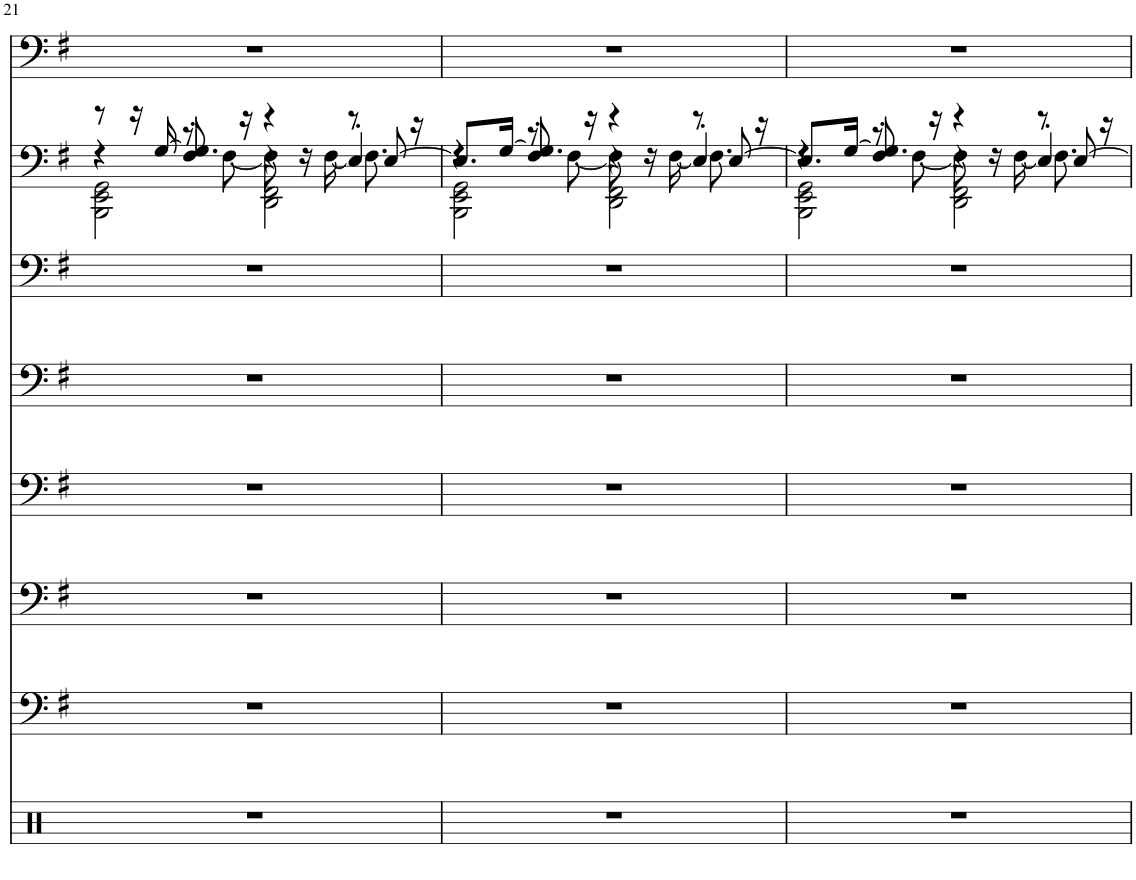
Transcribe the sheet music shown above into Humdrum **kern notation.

**kern	**kern	**kern	**kern	**kern	**kern	**kern	**kern
*part8	*part7	*part6	*part5	*part4	*part3	*part2	*part1
*staff8	*staff7	*staff6	*staff5	*staff4	*staff3	*staff2	*staff1
*I"Percussion	*I"E.Piano	*I"Ocarina	*I"Gtr.Harmonics	*I"Ocarina	*I"Gtr.Harmonics	*I"Acoustic Bass	*I"Slap Bass 1
*	*I'E.Pno	*I'Oc	*	*I'Oc	*	*I'Ac b	*
!!LO:PB:g=z
*clefX	*clefF4	*clefF4	*clefF4	*clefF4	*clefF4	*clefF4	*clefF4
*k[]	*k[f#]	*k[f#]	*k[f#]	*k[f#]	*k[f#]	*k[f#]	*k[f#]
*M4/4	*M4/4	*M4/4	*M4/4	*M4/4	*M4/4	*M4/4	*M4/4
=21	=21	=21	=21	=21	=21	=21	=21
*	*	*	*	*	*	*^	*
*	*	*	*	*	*	*	*^	*
*	*	*	*	*	*	*	*	*^	*
1r	1r	1r	1r	1r	1r	8r	4r	4r	2BBB\ 2EE\ 2GG\	1r
.	.	.	.	.	.	16r	.	.	.	.
.	.	.	.	.	.	[16G/	.	.	.	.
.	.	.	.	.	.	8.G/]	8r	4F#'/	.	.
.	.	.	.	.	.	.	[8F#\	.	.	.
.	.	.	.	.	.	16r	.	.	.	.
.	.	.	.	.	.	4r	8F#\]	4r	2DD\ 2FF#\	.
.	.	.	.	.	.	.	16r	.	.	.
.	.	.	.	.	.	.	[16F#\	.	.	.
.	.	.	.	.	.	8r	8.F#\]	4E'/	.	.
.	.	.	.	.	.	[8E/	.	.	.	.
.	.	.	.	.	.	.	16r	.	.	.
=22	=22	=22	=22	=22	=22	=22	=22	=22	=22	=22
1r	1r	1r	1r	1r	1r	8.E/L]	4r	4r	2BBB\ 2EE\ 2GG\	1r
.	.	.	.	.	.	[16G/Jk	.	.	.	.
.	.	.	.	.	.	8.G/]	8r	4F#'/	.	.
.	.	.	.	.	.	.	[8F#\	.	.	.
.	.	.	.	.	.	16r	.	.	.	.
.	.	.	.	.	.	4r	8F#\]	4r	2DD\ 2FF#\	.
.	.	.	.	.	.	.	16r	.	.	.
.	.	.	.	.	.	.	[16F#\	.	.	.
.	.	.	.	.	.	8r	8.F#\]	4E'/	.	.
.	.	.	.	.	.	[8E/	.	.	.	.
.	.	.	.	.	.	.	16r	.	.	.
=23	=23	=23	=23	=23	=23	=23	=23	=23	=23	=23
1r	1r	1r	1r	1r	1r	8.E/L]	4r	4r	2BBB\ 2EE\ 2GG\	1r
.	.	.	.	.	.	[16G/Jk	.	.	.	.
.	.	.	.	.	.	8.G/]	8r	4F#'/	.	.
.	.	.	.	.	.	.	[8F#\	.	.	.
.	.	.	.	.	.	16r	.	.	.	.
.	.	.	.	.	.	4r	8F#\]	4r	2DD\ 2FF#\	.
.	.	.	.	.	.	.	16r	.	.	.
.	.	.	.	.	.	.	[16F#\	.	.	.
.	.	.	.	.	.	8r	8.F#\]	4E'/	.	.
.	.	.	.	.	.	[8E/	.	.	.	.
.	.	.	.	.	.	.	16r	.	.	.
*	*	*	*	*	*	*v	*v	*v	*v	*
=	=	=	=	=	=	=	=
*-	*-	*-	*-	*-	*-	*-	*-
